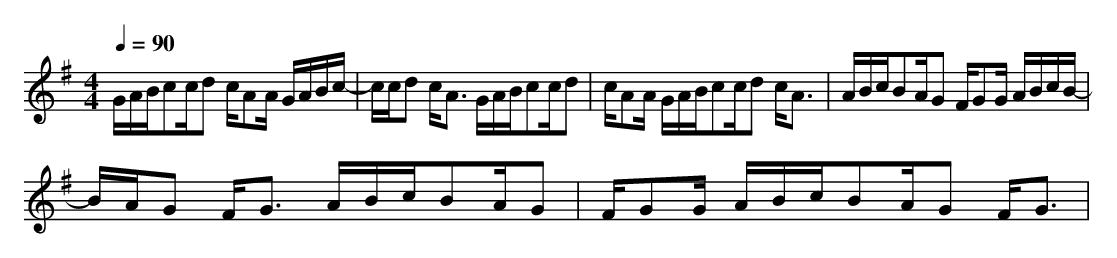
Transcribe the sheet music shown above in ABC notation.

X:1
T:
M: 4/4
L: 1/8
Q:1/4=90
K:G % 1 sharps
G/2A/2B/2cc/2d c/2AA/2 G/2A/2B/2c/2-|c/2c/2d c<A G/2A/2B/2cc/2d|c/2AA/2 G/2A/2B/2cc/2d c<A|A/2B/2c/2BA/2G F/2GG/2 A/2B/2c/2B/2-|
B/2A/2G F<G A/2B/2c/2BA/2G|F/2GG/2 A/2B/2c/2BA/2G F<G|
